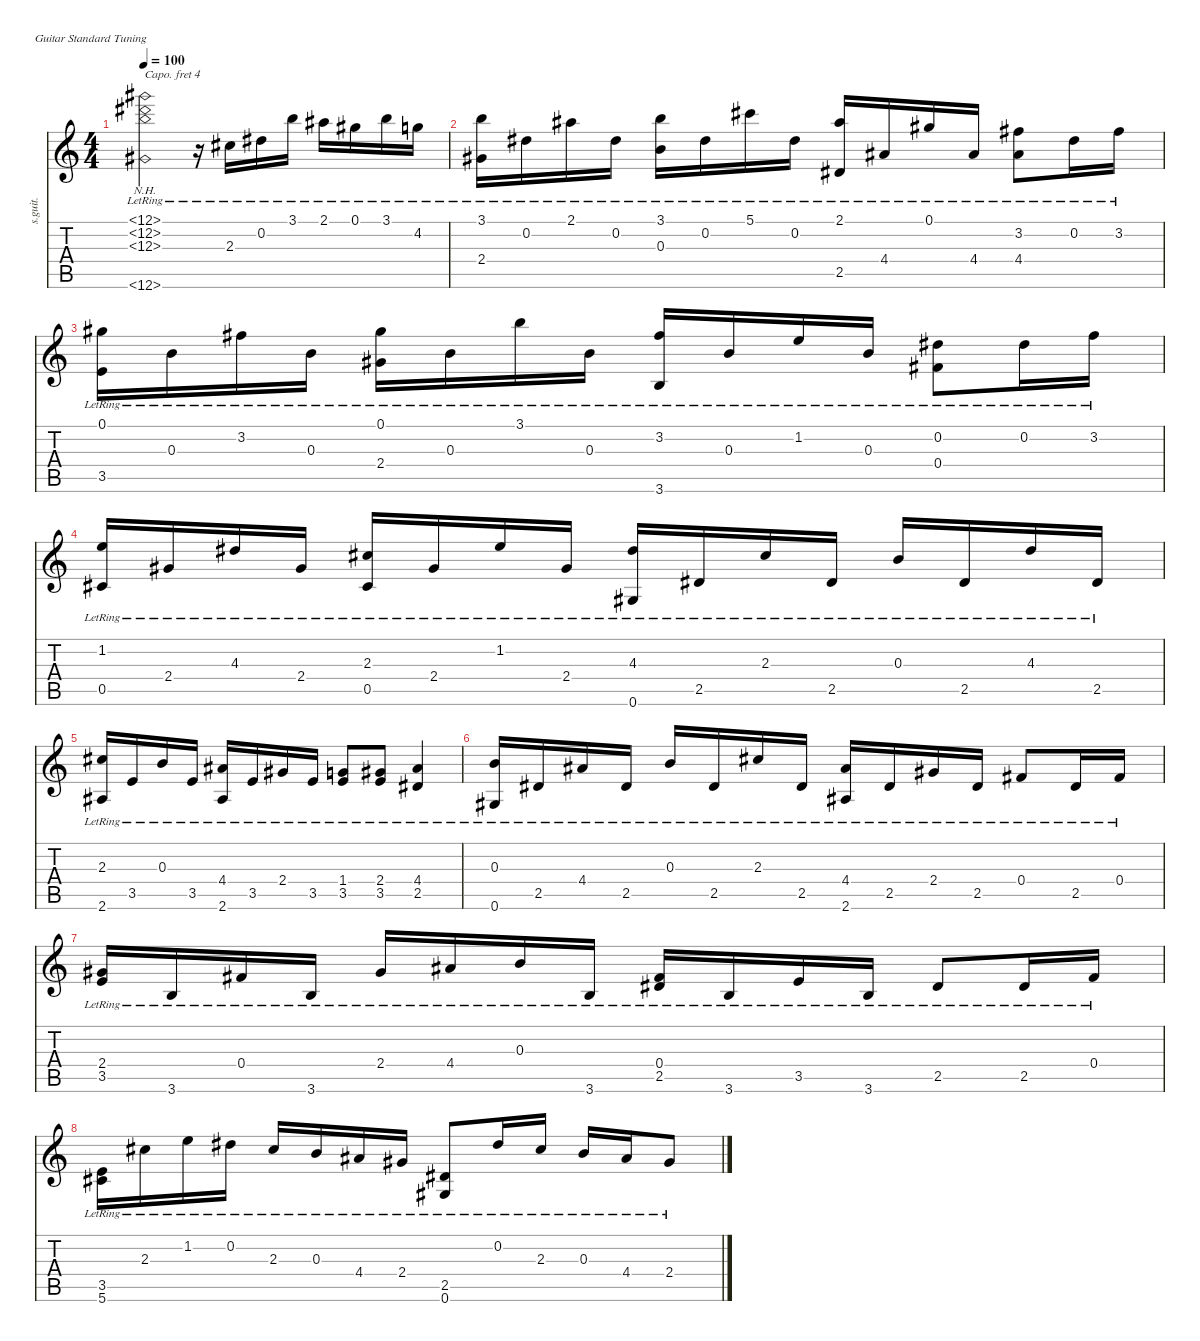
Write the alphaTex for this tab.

\defaultSystemsLayout 4
\hideDynamics
\bracketExtendMode nobrackets
\track ("Guitar" "s.guit.") {instrument acousticguitarsteel}
\staff {score tabs}
\capo 4
\tuning (E4 B3 G3 D3 A2 E2)
\ts (4 4)
\tempo 100
\clef g2
\ks c
(12.1{nh lr t acc #} 12.2{nh lr t acc #} 12.3{nh lr t} 12.6{nh lr t acc #}).2{dy f beam Down} r.16{beam Down} 2.3{lr acc #}.16{beam Down} 0.2{lr acc #}.16{beam Down} 3.1{lr}.16{beam Down} 2.1{lr acc #}.16{beam Down} 0.1{lr acc #}.16{beam Down} 3.1{lr}.16{beam Down} 4.2{lr}.16{beam Down} |
(3.1{lr} 2.4{lr acc #}).16{beam Down} 0.2{lr acc #}.16{beam Down} 2.1{lr acc #}.16{beam Down} 0.2{lr acc #}.16{beam Down} (3.1{lr} 0.3{lr}).16{beam Down} 0.2{lr acc #}.16{beam Down} 5.1{lr acc #}.16{beam Down} 0.2{lr acc #}.16{beam Down} (2.1{lr acc #} 2.5{lr acc #}).16{beam Up} 4.4{lr acc #}.16{beam Up} 0.1{lr acc #}.16{beam Up} 4.4{lr acc #}.16{beam Up} (3.2{lr acc #} 4.4{lr acc #}).8{beam Down} 0.2{lr acc #}.16{beam Down} 3.2{lr acc #}.16{beam Down} |
(0.1{lr acc #} 3.5{lr}).16{beam Down} 0.3{lr}.16{beam Down} 3.2{lr acc #}.16{beam Down} 0.3{lr}.16{beam Down} (0.1{lr acc #} 2.4{lr acc #}).16{beam Down} 0.3{lr}.16{beam Down} 3.1{lr}.16{beam Down} 0.3{lr}.16{beam Down} (3.2{lr acc #} 3.6{lr}).16{beam Up} 0.3{lr}.16{beam Up} 1.2{lr}.16{beam Up} 0.3{lr}.16{beam Up} (0.2{lr acc #} 0.4{lr acc #}).8{beam Down} 0.2{lr acc #}.16{beam Down} 3.2{lr acc #}.16{beam Down} |
(1.2{lr} 0.5{lr acc #}).16{beam Up} 2.4{lr acc #}.16{beam Up} 4.3{lr acc #}.16{beam Up} 2.4{lr acc #}.16{beam Up} (2.3{lr acc #} 0.5{lr acc #}).16{beam Up} 2.4{lr acc #}.16{beam Up} 1.2{lr}.16{beam Up} 2.4{lr acc #}.16{beam Up} (4.3{lr acc #} 0.6{lr acc #}).16{beam Up} 2.5{lr acc #}.16{beam Up} 2.3{lr acc #}.16{beam Up} 2.5{lr acc #}.16{beam Up} 0.3{lr}.16{beam Up} 2.5{lr acc #}.16{beam Up} 4.3{lr acc #}.16{beam Up} 2.5{lr acc #}.16{beam Up} |
(2.3{lr acc #} 2.6{lr acc #}).16{beam Up} 3.5{lr}.16{beam Up} 0.3{lr}.16{beam Up} 3.5{lr}.16{beam Up} (4.4{lr acc #} 2.6{lr acc #}).16{beam Up} 3.5{lr}.16{beam Up} 2.4{lr acc #}.16{beam Up} 3.5{lr}.16{beam Up} (1.4{lr} 3.5{lr}).8{beam Up} (2.4{lr acc #} 3.5{lr}).8{beam Up} (4.4{lr acc #} 2.5{lr acc #}).4{beam Up} |
(0.3{lr} 0.6{lr acc #}).16{beam Up} 2.5{lr acc #}.16{beam Up} 4.4{lr acc #}.16{beam Up} 2.5{lr acc #}.16{beam Up} 0.3{lr}.16{beam Up} 2.5{lr acc #}.16{beam Up} 2.3{lr acc #}.16{beam Up} 2.5{lr acc #}.16{beam Up} (4.4{lr acc #} 2.6{lr acc #}).16{beam Up} 2.5{lr acc #}.16{beam Up} 2.4{lr acc #}.16{beam Up} 2.5{lr acc #}.16{beam Up} 0.4{lr acc #}.8{beam Up} 2.5{lr acc #}.16{beam Up} 0.4{lr acc #}.16{beam Up} |
(2.4{lr acc #} 3.5{lr}).16{beam Up} 3.6{lr}.16{beam Up} 0.4{lr acc #}.16{beam Up} 3.6{lr}.16{beam Up} 2.4{lr acc #}.16{beam Up} 4.4{lr acc #}.16{beam Up} 0.3{lr}.16{beam Up} 3.6{lr}.16{beam Up} (0.4{lr acc #} 2.5{lr acc #}).16{beam Up} 3.6{lr}.16{beam Up} 3.5{lr}.16{beam Up} 3.6{lr}.16{beam Up} 2.5{lr acc #}.8{beam Up} 2.5{lr acc #}.16{beam Up} 0.4{lr acc #}.16{beam Up} |
(3.5{lr} 5.6{lr acc #}).16{beam Down} 2.3{lr acc #}.16{beam Down} 1.2{lr}.16{beam Down} 0.2{lr acc #}.16{beam Down} 2.3{lr acc #}.16{beam Up} 0.3{lr}.16{beam Up} 4.4{lr acc #}.16{beam Up} 2.4{lr acc #}.16{beam Up} (2.5{lr acc #} 0.6{lr acc #}).8{beam Up} 0.2{lr acc #}.16{beam Up} 2.3{lr acc #}.16{beam Up} 0.3{lr}.16{beam Up} 4.4{lr acc #}.16{beam Up} 2.4{lr acc #}.8{beam Up}
